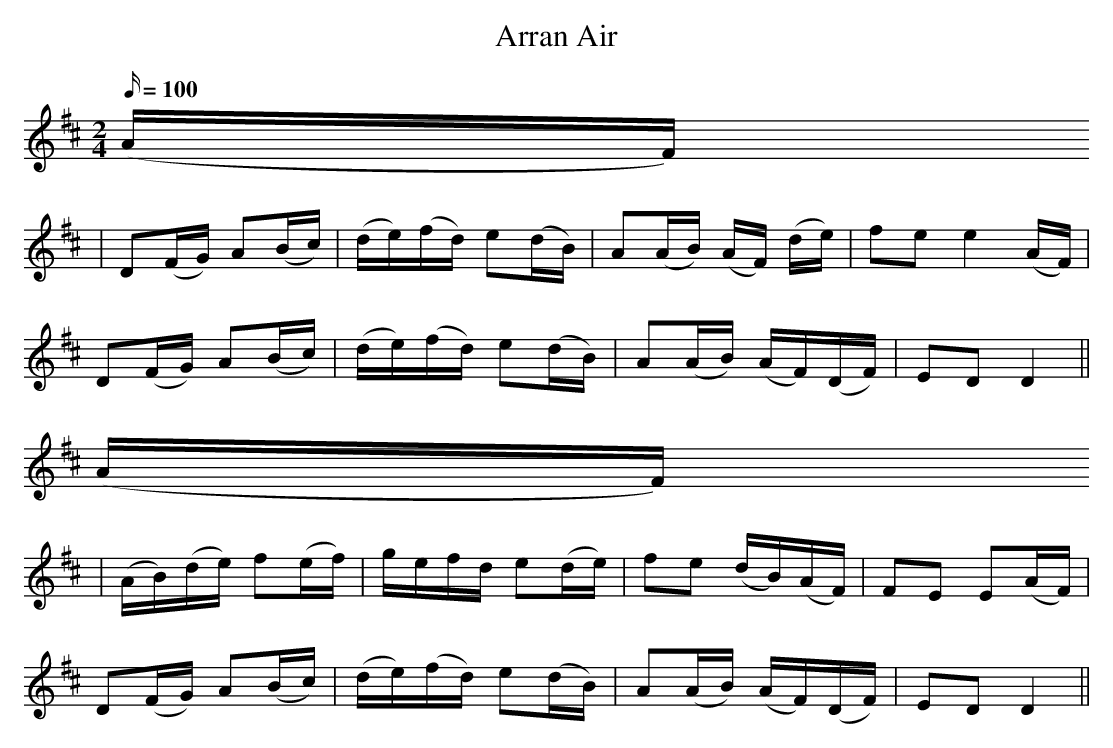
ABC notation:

X:1
T: Arran Air
M: 2/4
L: 1/16
Q: 100
K: D
(AF)
| D2(FG) A2(Bc) | (de)(fd) e2(dB) | A2(AB) (AF) (de) | f2e2 e4 (AF) |
D2(FG) A2(Bc) | (de)(fd) e2(dB) | A2(AB) (AF)(DF) | E2D2 D4 ||
(AF)
| (AB)(de) f2(ef) | gefd e2(de) | f2e2 (dB)(AF) | F2E2 E2(AF) |
D2(FG) A2(Bc) | (de)(fd) e2(dB) | A2(AB) (AF)(DF) | E2D2 D4 ||
